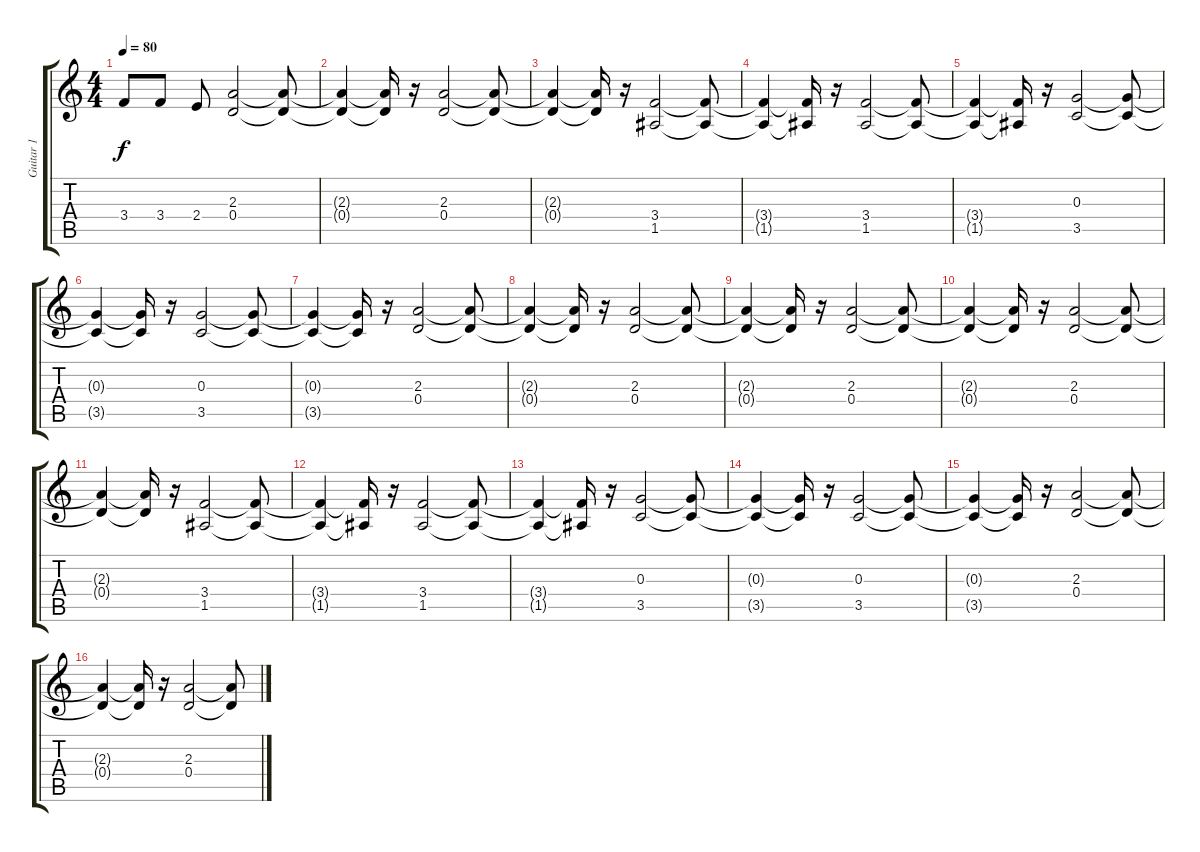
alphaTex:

\track ("Guitar 1" "Guitar 1") {instrument distortionguitar}
\staff {score tabs}
\tuning (E4 B3 G3 D3 A2 E2) {hide}
\ts (4 4)
\tempo 80
\clef g2
\ks c
3.4.8{dy f} 3.4.8 2.4.8 (2.3 0.4).2 (2.3{t} 0.4{t}).8 |
(2.3{t} 0.4{t}).4 (2.3{t} 0.4{t}).16 r.16 (2.3 0.4).2 (2.3{t} 0.4{t}).8 |
(2.3{t} 0.4{t}).4 (2.3{t} 0.4{t}).16 r.16 (3.4 1.5).2 (3.4{t} 1.5{t}).8 |
(3.4{t} 1.5{t}).4 (3.4{t} 1.5{t}).16 r.16 (3.4 1.5).2 (3.4{t} 1.5{t}).8 |
(3.4{t} 1.5{t}).4 (3.4{t} 1.5{t}).16 r.16 (0.3 3.5).2 (0.3{t} 3.5{t}).8 |
(0.3{t} 3.5{t}).4 (0.3{t} 3.5{t}).16 r.16 (0.3 3.5).2 (0.3{t} 3.5{t}).8 |
(0.3{t} 3.5{t}).4 (0.3{t} 3.5{t}).16 r.16 (2.3 0.4).2 (2.3{t} 0.4{t}).8 |
(2.3{t} 0.4{t}).4 (2.3{t} 0.4{t}).16 r.16 (2.3 0.4).2 (2.3{t} 0.4{t}).8 |
(2.3{t} 0.4{t}).4 (2.3{t} 0.4{t}).16 r.16 (2.3 0.4).2 (2.3{t} 0.4{t}).8 |
(2.3{t} 0.4{t}).4 (2.3{t} 0.4{t}).16 r.16 (2.3 0.4).2 (2.3{t} 0.4{t}).8 |
(2.3{t} 0.4{t}).4 (2.3{t} 0.4{t}).16 r.16 (3.4 1.5).2 (3.4{t} 1.5{t}).8 |
(3.4{t} 1.5{t}).4 (3.4{t} 1.5{t}).16 r.16 (3.4 1.5).2 (3.4{t} 1.5{t}).8 |
(3.4{t} 1.5{t}).4 (3.4{t} 1.5{t}).16 r.16 (0.3 3.5).2 (0.3{t} 3.5{t}).8 |
(0.3{t} 3.5{t}).4 (0.3{t} 3.5{t}).16 r.16 (0.3 3.5).2 (0.3{t} 3.5{t}).8 |
(0.3{t} 3.5{t}).4 (0.3{t} 3.5{t}).16 r.16 (2.3 0.4).2 (2.3{t} 0.4{t}).8 |
(2.3{t} 0.4{t}).4 (2.3{t} 0.4{t}).16 r.16 (2.3 0.4).2 (2.3{t} 0.4{t}).8
